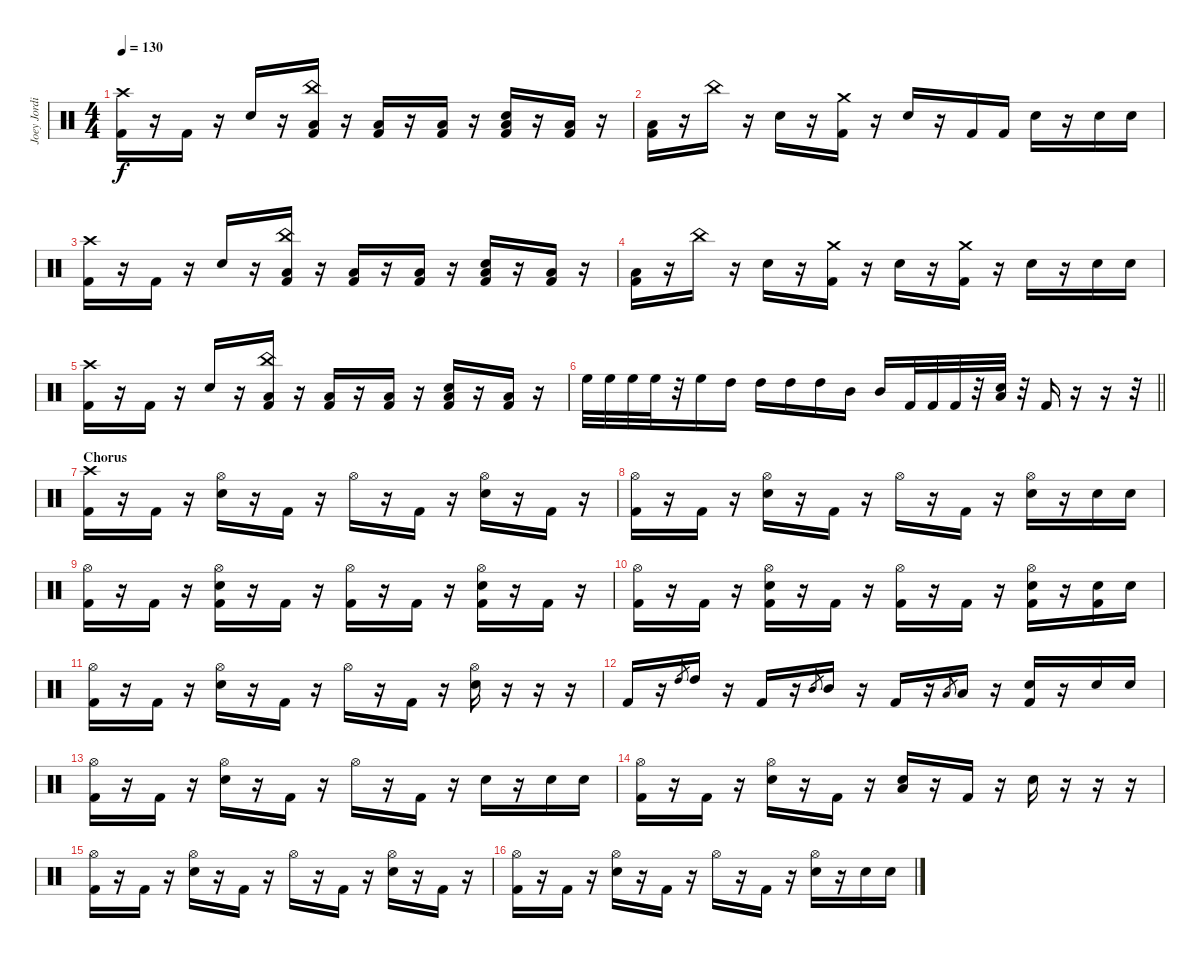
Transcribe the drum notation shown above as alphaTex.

\track ("Joey Jordison" "Joey Jordi") {instrument percussion}
\staff {score}
\articulation defaults
\ts (4 4)
\tempo 130
\clef neutral
\ks c
("Crash high (hit)" "Kick (hit) 2").16{dy f} r.16 "Kick (hit) 2".16 r.16 "Electric Snare (hit)".16 r.16 ("China (hit)" "Low Tom (hit)" "Kick (hit) 2").16 r.16 ("Low Tom (hit)" "Kick (hit) 2").16 r.16 ("Low Tom (hit)" "Kick (hit) 2").16 r.16 ("Electric Snare (hit)" "Low Tom (hit)" "Kick (hit) 2").16 r.16 ("Low Tom (hit)" "Kick (hit) 2").16 r.16 |
("Low Tom (hit)" "Kick (hit) 2").16 r.16 "China (hit)".16 r.16 "Electric Snare (hit)".16 r.16 ("Crash medium (hit)" "Kick (hit) 2").16 r.16 "Electric Snare (hit)".16 r.16 "Kick (hit) 2".16 "Kick (hit) 2".16 "Electric Snare (hit)".16 r.16 "Electric Snare (hit)".16 "Electric Snare (hit)".16 |
("Crash high (hit)" "Kick (hit) 2").16 r.16 "Kick (hit) 2".16 r.16 "Electric Snare (hit)".16 r.16 ("China (hit)" "Low Tom (hit)" "Kick (hit) 2").16 r.16 ("Low Tom (hit)" "Kick (hit) 2").16 r.16 ("Low Tom (hit)" "Kick (hit) 2").16 r.16 ("Electric Snare (hit)" "Low Tom (hit)" "Kick (hit) 2").16 r.16 ("Low Tom (hit)" "Kick (hit) 2").16 r.16 |
("Low Tom (hit)" "Kick (hit) 2").16 r.16 "China (hit)".16 r.16 "Electric Snare (hit)".16 r.16 ("Crash medium (hit)" "Kick (hit) 2").16 r.16 "Electric Snare (hit)".16 r.16 ("Crash medium (hit)" "Kick (hit) 2").16 r.16 "Electric Snare (hit)".16 r.16 "Electric Snare (hit)".16 "Electric Snare (hit)".16 |
("Crash high (hit)" "Kick (hit) 2").16 r.16 "Kick (hit) 2".16 r.16 "Electric Snare (hit)".16 r.16 ("China (hit)" "Low Tom (hit)" "Kick (hit) 2").16 r.16 ("Low Tom (hit)" "Kick (hit) 2").16 r.16 ("Low Tom (hit)" "Kick (hit) 2").16 r.16 ("Electric Snare (hit)" "Low Tom (hit)" "Kick (hit) 2").16 r.16 ("Low Tom (hit)" "Kick (hit) 2").16 r.16 |
\barLineRight lightlight "High Floor Tom (hit)".32 "High Floor Tom (hit)".32 "High Floor Tom (hit)".32 "High Floor Tom (hit)".32
r.32 "High Floor Tom (hit)".16 "High Tom (hit)".16 "High Tom (hit)".16 "High Tom (hit)".16 "High Tom (hit)".16 "Mid Tom (hit)".16 "Mid Tom (hit)".16 "Kick (hit) 2".32 "Kick (hit) 2".32 "Kick (hit) 2".32 r.32 ("Electric Snare (hit)" "Low Tom (hit)").32 r.32 "Kick (hit) 2".16 r.16 r.16 r.32 |
\section ("" "Chorus")
("Crash high (hit)" "Kick (hit) 2").16 r.16 "Kick (hit) 2".16 r.16 ("Electric Snare (hit)" "Hi-Hat (open)").16 r.16 "Kick (hit) 2".16 r.16 "Hi-Hat (open)".16 r.16 "Kick (hit) 2".16 r.16 ("Electric Snare (hit)" "Hi-Hat (open)").16 r.16 "Kick (hit) 2".16 r.16 |
("Hi-Hat (open)" "Kick (hit) 2").16 r.16 "Kick (hit) 2".16 r.16 ("Electric Snare (hit)" "Hi-Hat (open)").16 r.16 "Kick (hit) 2".16 r.16 "Hi-Hat (open)".16 r.16 "Kick (hit) 2".16 r.16 ("Electric Snare (hit)" "Hi-Hat (open)").16 r.16 "Electric Snare (hit)".16 "Electric Snare (hit)".16 |
("Hi-Hat (open)" "Kick (hit) 2").16 r.16 "Kick (hit) 2".16 r.16 ("Electric Snare (hit)" "Hi-Hat (open)" "Kick (hit) 2").16 r.16 "Kick (hit) 2".16 r.16 ("Hi-Hat (open)" "Kick (hit) 2").16 r.16 "Kick (hit) 2".16 r.16 ("Electric Snare (hit)" "Hi-Hat (open)" "Kick (hit) 2").16 r.16 "Kick (hit) 2".16 r.16 |
("Hi-Hat (open)" "Kick (hit) 2").16 r.16 "Kick (hit) 2".16 r.16 ("Electric Snare (hit)" "Hi-Hat (open)" "Kick (hit) 2").16 r.16 "Kick (hit) 2".16 r.16 ("Hi-Hat (open)" "Kick (hit) 2").16 r.16 "Kick (hit) 2".16 r.16 ("Electric Snare (hit)" "Hi-Hat (open)" "Kick (hit) 2").16 r.16 ("Electric Snare (hit)" "Kick (hit) 2").16 "Electric Snare (hit)".16 |
("Hi-Hat (open)" "Kick (hit) 2").16 r.16 "Kick (hit) 2".16 r.16 ("Electric Snare (hit)" "Hi-Hat (open)").16 r.16 "Kick (hit) 2".16 r.16 "Hi-Hat (open)".16 r.16 "Kick (hit) 2".16 r.16 ("Electric Snare (hit)" "Hi-Hat (open)").16 r.16 r.16 r.16 |
"Kick (hit) 2".16 r.16 "High Tom (hit)".8{gr} "High Tom (hit)".16 r.16 "Kick (hit) 2".16 r.16 "Mid Tom (hit)".8{gr} "Mid Tom (hit)".16 r.16 "Kick (hit) 2".16 r.16 "Low Tom (hit)".8{gr} "Low Tom (hit)".16 r.16 ("Electric Snare (hit)" "Kick (hit) 2").16 r.16 "Electric Snare (hit)".16 "Electric Snare (hit)".16 |
("Hi-Hat (open)" "Kick (hit) 2").16 r.16 "Kick (hit) 2".16 r.16 ("Electric Snare (hit)" "Hi-Hat (open)").16 r.16 "Kick (hit) 2".16 r.16 "Hi-Hat (open)".16 r.16 "Kick (hit) 2".16 r.16 "Electric Snare (hit)".16 r.16 "Electric Snare (hit)".16 "Electric Snare (hit)".16 |
("Hi-Hat (open)" "Kick (hit) 2").16 r.16 "Kick (hit) 2".16 r.16 ("Electric Snare (hit)" "Hi-Hat (open)").16 r.16 "Kick (hit) 2".16 r.16 ("Electric Snare (hit)" "Low Tom (hit)").16 r.16 "Kick (hit) 2".16 r.16 "Electric Snare (hit)".16 r.16 r.16 r.16 |
("Hi-Hat (open)" "Kick (hit) 2").16 r.16 "Kick (hit) 2".16 r.16 ("Electric Snare (hit)" "Hi-Hat (open)").16 r.16 "Kick (hit) 2".16 r.16 "Hi-Hat (open)".16 r.16 "Kick (hit) 2".16 r.16 ("Electric Snare (hit)" "Hi-Hat (open)").16 r.16 "Kick (hit) 2".16 r.16 |
("Hi-Hat (open)" "Kick (hit) 2").16 r.16 "Kick (hit) 2".16 r.16 ("Electric Snare (hit)" "Hi-Hat (open)").16 r.16 "Kick (hit) 2".16 r.16 "Hi-Hat (open)".16 r.16 "Kick (hit) 2".16 r.16 ("Electric Snare (hit)" "Hi-Hat (open)").16 r.16 "Electric Snare (hit)".16 "Electric Snare (hit)".16
